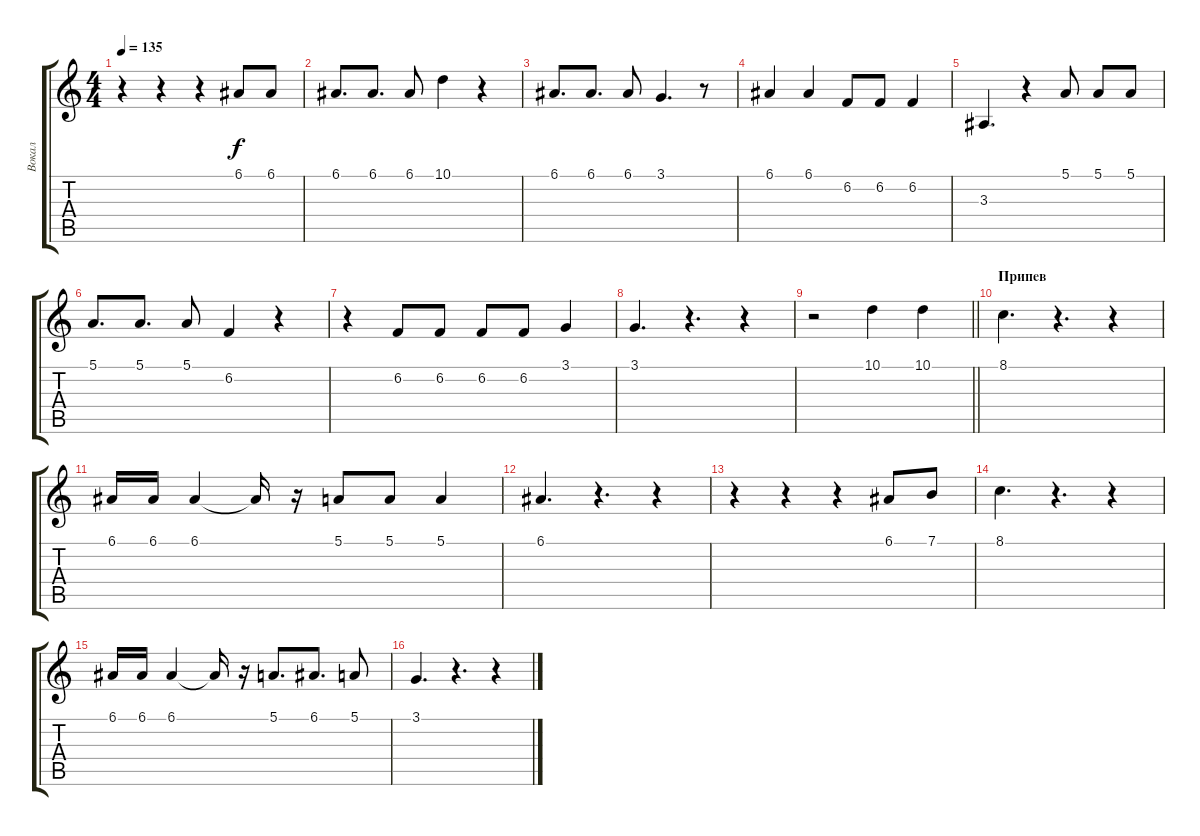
\track ("Вокал" "Вокал") {instrument trumpet}
\staff {score tabs}
\tuning (E4 B3 G3 D3 A2 E2) {hide}
\ts (4 4)
\tempo 135
\clef g2
\ks c
r.4{dy f} r.4 r.4 6.1.8 6.1.8 |
6.1.8{d} 6.1.8{d} 6.1.8 10.1.4 r.4 |
6.1.8{d} 6.1.8{d} 6.1.8 3.1.4{d} r.8 |
6.1.4 6.1.4 6.2.8 6.2.8 6.2.4 |
3.3.4{d} r.4 5.1.8 5.1.8 5.1.8 |
5.1.8{d} 5.1.8{d} 5.1.8 6.2.4 r.4 |
r.4 6.2.8 6.2.8 6.2.8 6.2.8 3.1.4 |
3.1.4{d} r.4{d} r.4 |
\barLineRight lightlight
r.2 10.1.4 10.1.4 |
\section ("" "Припев")
8.1.4{d} r.4{d} r.4 |
6.1.16 6.1.16 6.1.4 6.1{t}.16 r.16 5.1.8 5.1.8 5.1.4 |
6.1.4{d} r.4{d} r.4 |
r.4 r.4 r.4 6.1.8 7.1.8 |
8.1.4{d} r.4{d} r.4 |
6.1.16 6.1.16 6.1.4 6.1{t}.16 r.16 5.1.8{d} 6.1.8{d} 5.1.8 |
3.1.4{d} r.4{d} r.4
